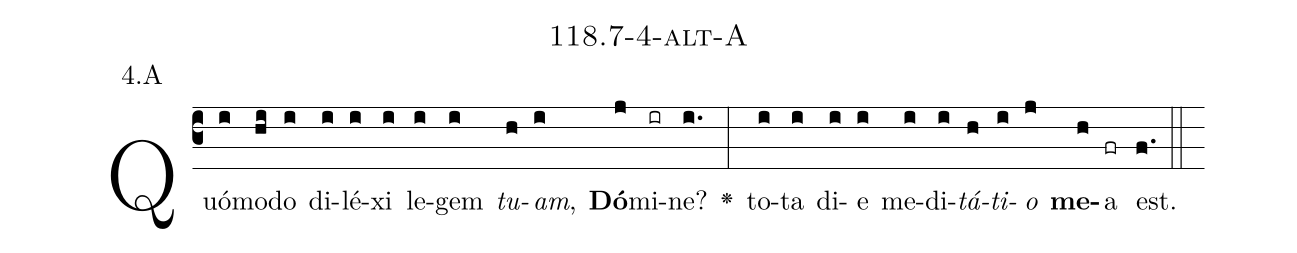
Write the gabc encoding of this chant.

name: 118.7-4-alt-A;
annotation: 4.A;
%%
(c3)Quó(i)mo(hi)do(i) di(i)lé(i)xi(i) le(i)gem(i) <i>tu</i>(h)<i>am</i>,(i) <b>Dó</b>(j)mi(ir)ne?(i.) <v>\greheightstar</v>(:) to(i)ta(i) di(i)e(i) me(i)di(i)<i>tá</i>(h)<i>ti</i>(i)<i>o</i>(j) <b>me</b>(h)a(fr) est.(f.) (::)


%E(i) u(h) o(i) u(j) a(h) e.(f.) (::)
